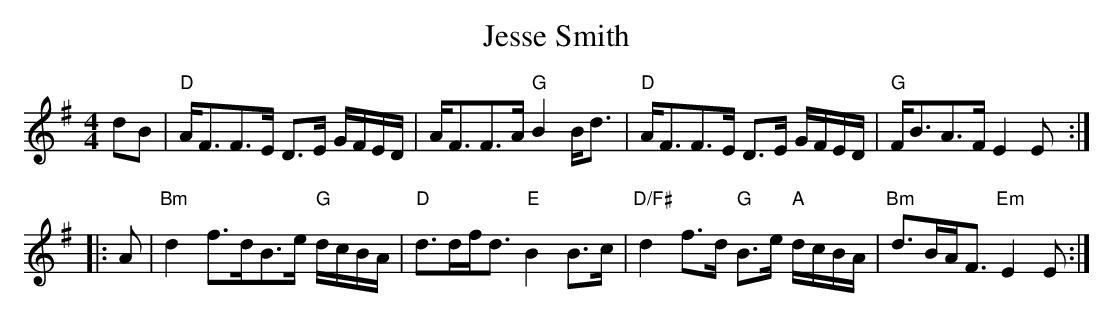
X:1
T: Jesse Smith
M: 4/4
L: 1/8
K: Emin
dB |\
"D"A<FF>E D>E G/F/E/D/ | A<FF>A "G"B2 B<d | "D"A<FF>E D>E G/F/E/D/ | "G"F<BA>F E2 E:|
|: A |\
"Bm"d2 f>dB>e "G"d/c/B/A/ | "D"d>df<d "E"B2 B>c | "D/F#"d2 f>d "G"B>e "A"d/c/B/A/ | "Bm"d>BA<F "Em"E2 E:|
